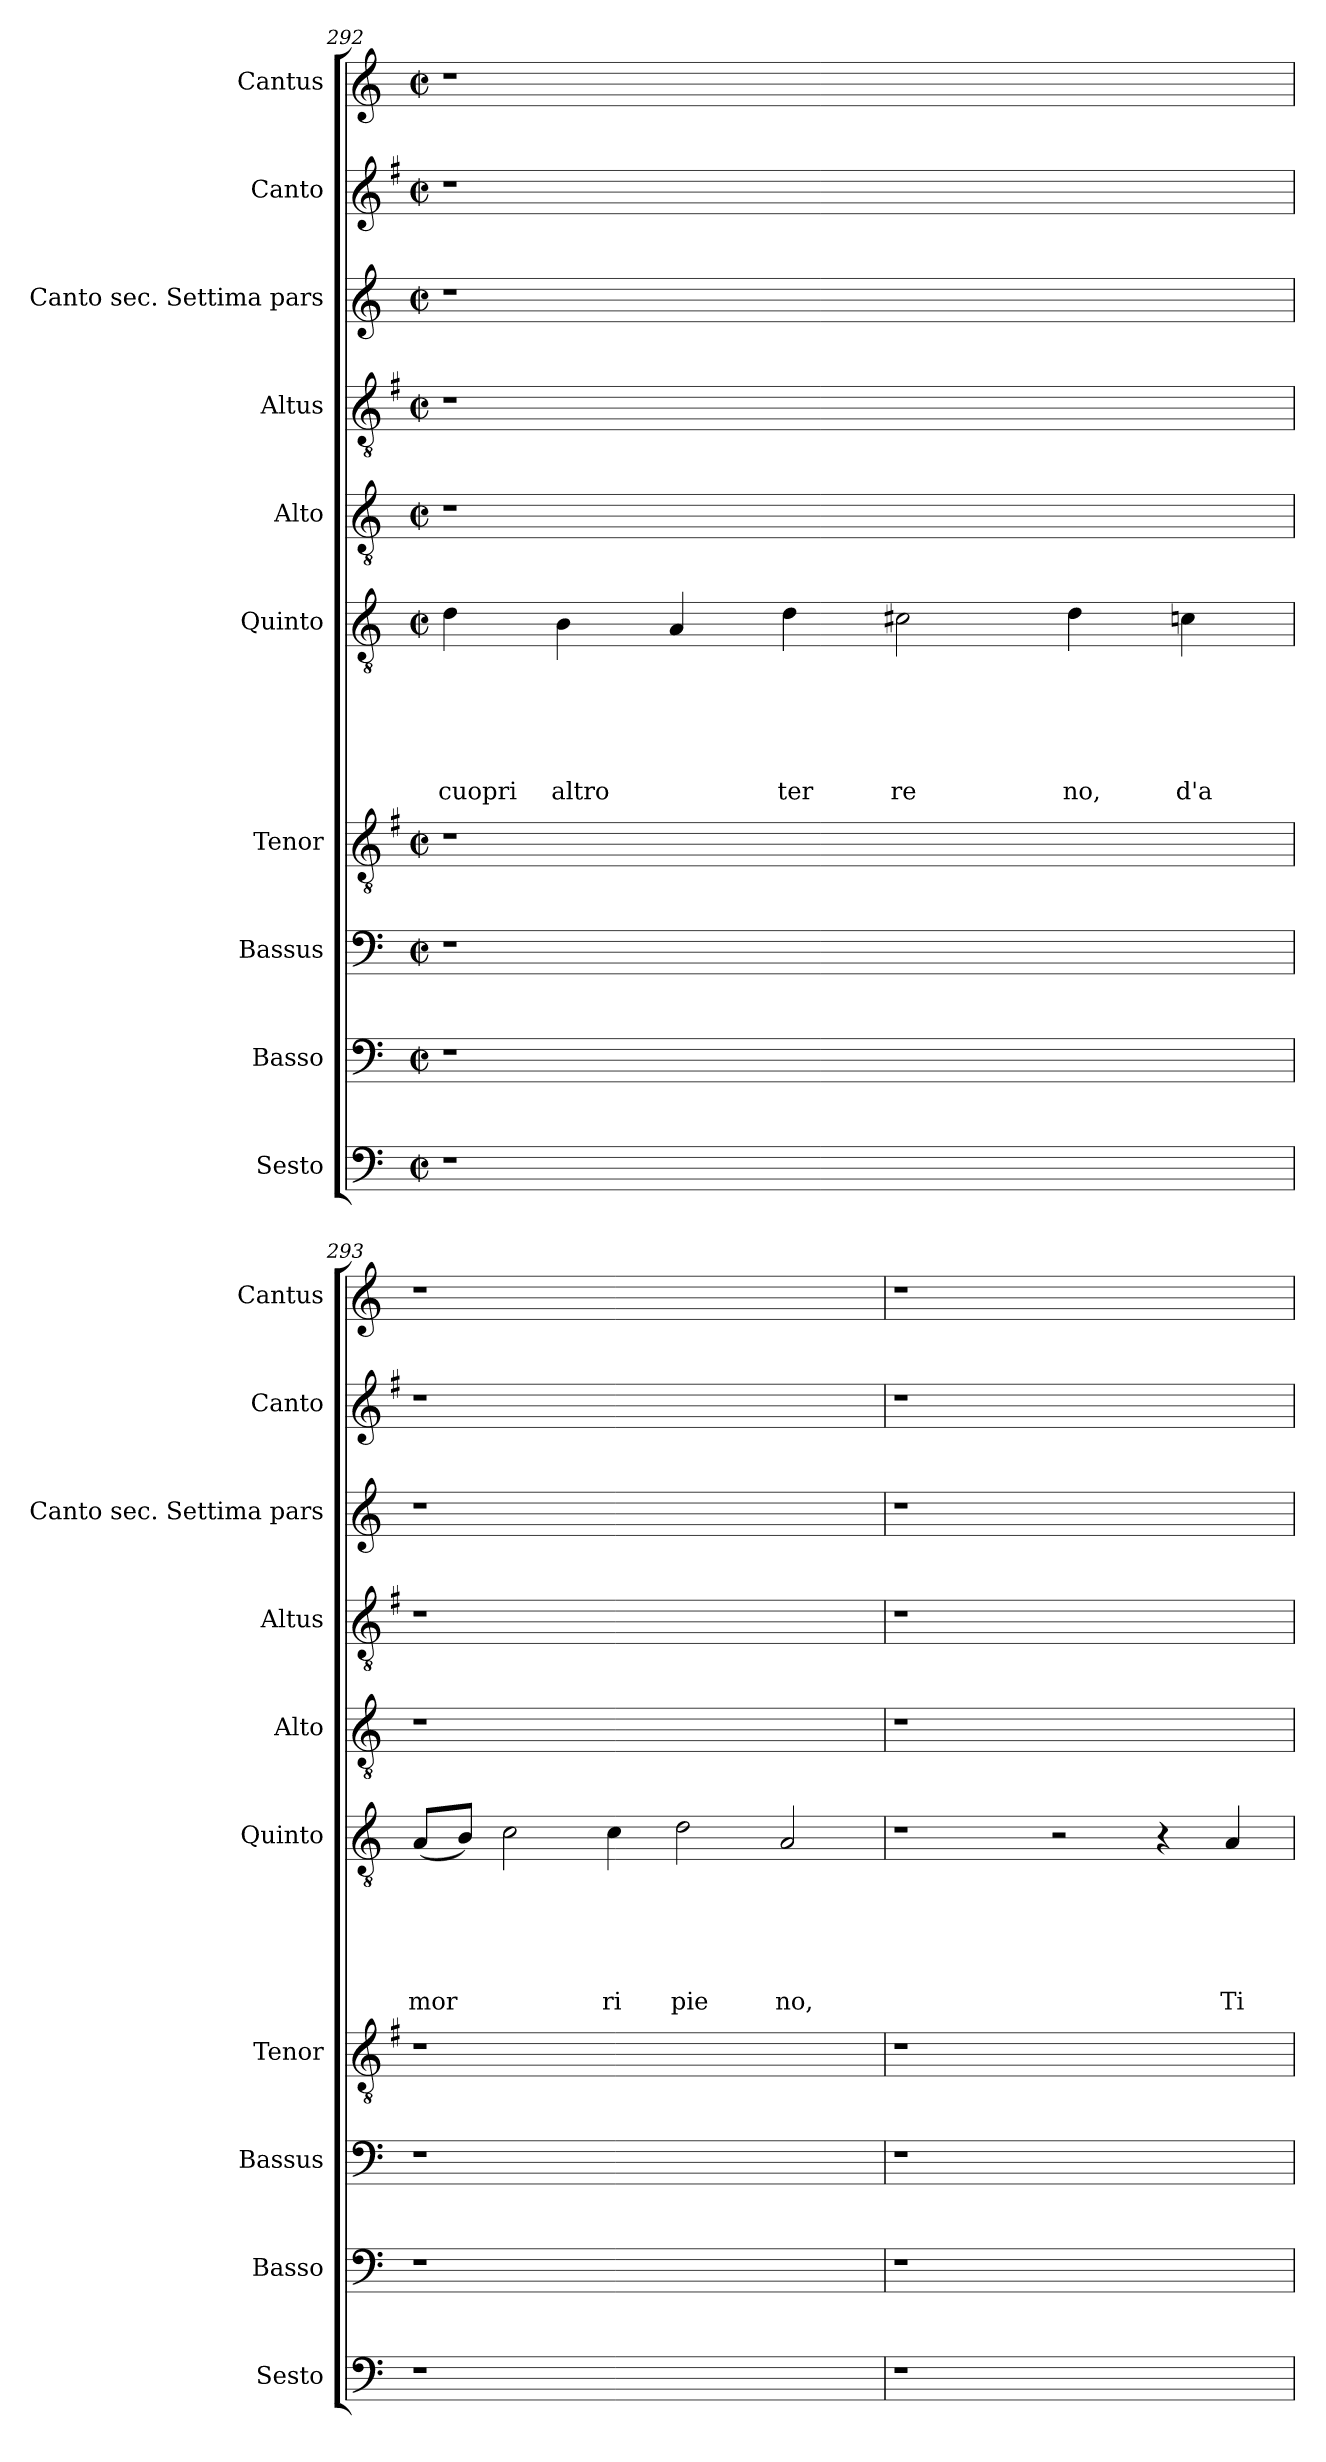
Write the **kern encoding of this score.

**kern	**kern	**kern	**kern	**kern	**text	**text	**text	**text	**text	**text	**kern	**kern	**kern	**kern	**kern
*part10	*part9	*part8	*part7	*part6	*part6	*part6	*part6	*part6	*part6	*part6	*part5	*part4	*part3	*part2	*part1
*staff10	*staff9	*staff8	*staff7	*staff6	*staff6	*staff6	*staff6	*staff6	*staff6	*staff6	*staff5	*staff4	*staff3	*staff2	*staff1
*I"Sesto	*I"Basso	*I"Bassus	*I"Tenor	*I"Quinto	*	*	*	*	*	*	*I"Alto	*I"Altus	*I"Canto sec. Settima pars	*I"Canto	*I"Cantus
*I'Sesto	*I'Basso	*I'Bassus	*I'Tenor	*I'Quinto	*	*	*	*	*	*	*I'Alto	*I'Altus	*I'Canto sec. Settima pars	*I'Canto	*I'Cantus
*clefF4	*clefF4	*clefF4	*clefGv2	*clefGv2	*	*	*	*	*	*	*clefGv2	*clefGv2	*clefG2	*clefG2	*clefG2
*k[]	*k[]	*k[]	*k[f#]	*k[]	*	*	*	*	*	*	*k[]	*k[f#]	*k[]	*k[f#]	*k[]
*C:	*C:	*C:	*G:	*C:	*	*	*	*	*	*	*C:	*G:	*C:	*G:	*C:
*M2/2	*M2/2	*M2/2	*M2/2	*M2/2	*	*	*	*	*	*	*M2/2	*M2/2	*M2/2	*M2/2	*M2/2
*met(c|)	*met(c|)	*met(c|)	*met(c|)	*met(c|)	*	*	*	*	*	*	*met(c|)	*met(c|)	*met(c|)	*met(c|)	*met(c|)
=292	=292	=292	=292	=292	=292	=292	=292	=292	=292	=292	=292	=292	=292	=292	=292
!	!	!	!	!	!	!	!	!	!	!LO:LY:b	!	!	!	!	!
1r	1r	1r	1r	4d\	.	.	.	.	.	cuopri	1r	1r	1r	1r	1r
!	!	!	!	!	!	!	!	!	!	!LO:LY:b	!	!	!	!	!
.	.	.	.	4B\	.	.	.	.	.	altro	.	.	.	.	.
.	.	.	.	4A/	.	.	.	.	.	.	.	.	.	.	.
!	!	!	!	!	!	!	!	!	!	!LO:LY:b	!	!	!	!	!
.	.	.	.	4d\	.	.	.	.	.	ter	.	.	.	.	.
!	!	!	!	!	!	!	!	!	!	!LO:LY:b	!	!	!	!	!
1ryy	1ryy	1ryy	1ryy	2c#X\	.	.	.	.	.	re	1ryy	1ryy	1ryy	1ryy	1ryy
!	!	!	!	!	!	!	!	!	!	!LO:LY:b	!	!	!	!	!
.	.	.	.	4d\	.	.	.	.	.	no,	.	.	.	.	.
!	!	!	!	!	!	!	!	!	!	!LO:LY:b	!	!	!	!	!
.	.	.	.	4cn\	.	.	.	.	.	d'a	.	.	.	.	.
!!LO:LB:g=z
=293	=293	=293	=293	=293	=293	=293	=293	=293	=293	=293	=293	=293	=293	=293	=293
!	!	!	!	!	!	!	!	!	!	!LO:LY:b	!	!	!	!	!
1r	1r	1r	1r	(>8A/L	.	.	.	.	.	mor	1r	1r	1r	1r	1r
.	.	.	.	8B/J)	.	.	.	.	.	.	.	.	.	.	.
.	.	.	.	2c\	.	.	.	.	.	.	.	.	.	.	.
!	!	!	!	!	!	!	!	!	!	!LO:LY:b	!	!	!	!	!
.	.	.	.	4c\	.	.	.	.	.	ri	.	.	.	.	.
!	!	!	!	!	!	!	!	!	!	!LO:LY:b	!	!	!	!	!
1ryy	1ryy	1ryy	1ryy	2d\	.	.	.	.	.	pie	1ryy	1ryy	1ryy	1ryy	1ryy
!	!	!	!	!	!	!	!	!	!	!LO:LY:b	!	!	!	!	!
.	.	.	.	2A/	.	.	.	.	.	no,	.	.	.	.	.
=294	=294	=294	=294	=294	=294	=294	=294	=294	=294	=294	=294	=294	=294	=294	=294
1r	1r	1r	1r	1r	.	.	.	.	.	.	1r	1r	1r	1r	1r
1ryy	1ryy	1ryy	1ryy	2r	.	.	.	.	.	.	1ryy	1ryy	1ryy	1ryy	1ryy
.	.	.	.	4r	.	.	.	.	.	.	.	.	.	.	.
!	!	!	!	!	!	!	!	!	!	!LO:LY:b	!	!	!	!	!
.	.	.	.	4A/	.	.	.	.	.	Ti	.	.	.	.	.
=	=	=	=	=	=	=	=	=	=	=	=	=	=	=	=
*-	*-	*-	*-	*-	*-	*-	*-	*-	*-	*-	*-	*-	*-	*-	*-
